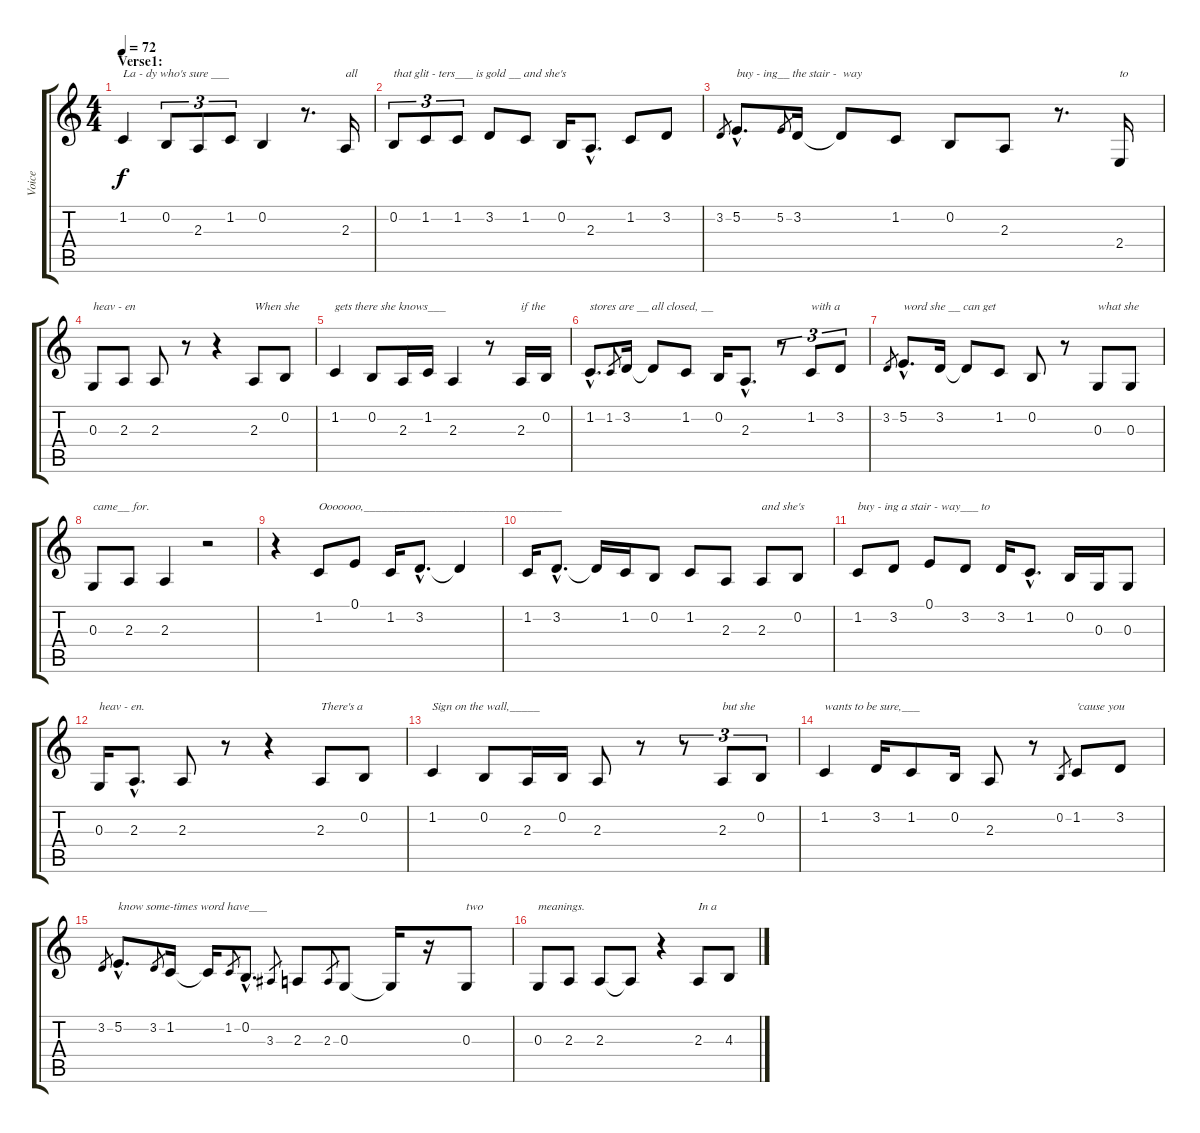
\track ("Voice" "Voice") {instrument baritonesax}
\staff {score tabs}
\tuning (E4 B3 G3 D3 A2 E2) {hide}
\ts (4 4)
\section ("" "Verse1:")
\tempo 72
\clef g2
\ks c
1.2.4{txt "La - dy who's sure ___" dy f} 0.2.8{tu (3 2)} 2.3.8{tu (3 2)} 1.2.8{tu (3 2)} 0.2.4 r.8{d} 2.3.16{txt "all"} |
0.2.8{tu (3 2) txt "that glit - ters___ is gold __ and she's"} 1.2.8{tu (3 2)} 1.2.8{tu (3 2)} 3.2.8 1.2.8 0.2.16 2.3{hac}.8{d} 1.2.8 3.2.8 |
3.2.8{gr} 5.2{hac}.8{d txt "buy - ing__ the stair -  way"} 5.2.8{gr} 3.2.16 3.2{t}.8 1.2.8 0.2.8 2.3.8 r.8{d} 2.4.16{txt "to"} |
0.3.8{txt "heav - en"} 2.3.8 2.3.8 r.8 r.4 2.3.8{txt "When she"} 0.2.8 |
1.2.4{txt "gets there she knows___"} 0.2.8 2.3.16 1.2.16 2.3.4 r.8 2.3.16{txt "if the"} 0.2.16 |
1.2{hac}.8{d txt "stores are __ all closed, __"} 1.2.8{gr} 3.2.16 3.2{t}.8 1.2.8 0.2.16 2.3{hac}.8{d} r.8{tu (3 2)} 1.2.8{tu (3 2) txt "with a"} 3.2.8{tu (3 2)} |
3.2.8{gr} 5.2{hac}.8{d txt "word she __ can get"} 3.2.16 3.2{t}.8 1.2.8 0.2.8 r.8 0.3.8{txt "what she"} 0.3.8 |
0.3.8{txt "came__ for."} 2.3.8 2.3.4 r.2 |
r.4 1.2.8{txt "Ooooooo,_________________________________"} 0.1.8 1.2.16 3.2{hac}.8{d} 3.2{t}.4 |
1.2.16 3.2{hac}.8{d} 3.2{t}.16 1.2.16 0.2.8 1.2.8 2.3.8 2.3.8{txt "and she's"} 0.2.8 |
1.2.8{txt "buy - ing a stair - way___ to"} 3.2.8 0.1.8 3.2.8 3.2.16 1.2{hac}.8{d} 0.2.16 0.3.16 0.3.8 |
0.3.16{txt "heav - en."} 2.3{hac}.8{d} 2.3.8 r.8 r.4 2.3.8{txt "There's a"} 0.2.8 |
1.2.4{txt "Sign on the wall,_____"} 0.2.8 2.3.16 0.2.16 2.3.8 r.8 r.8{tu (3 2)} 2.3.8{tu (3 2) txt "but she"} 0.2.8{tu (3 2)} |
1.2.4{txt "wants to be sure,___"} 3.2.16 1.2.8 0.2.16 2.3.8 r.8 0.2.8{gr} 1.2.8{txt "'cause you"} 3.2.8 |
3.2.8{gr} 5.2{hac}.8{d txt "know some-times word have___"} 3.2.8{gr} 1.2.16 1.2{t}.16 1.2.8{gr} 0.2{hac}.8{d} 3.3.8{gr} 2.3.8 2.3.8{gr} 0.3.8 0.3{t}.16 r.16 0.3.8{txt "two"} |
0.3.8{txt "meanings."} 2.3.8 2.3.8 2.3{t}.8 r.4 2.3.8{txt "In a"} 4.3.8
